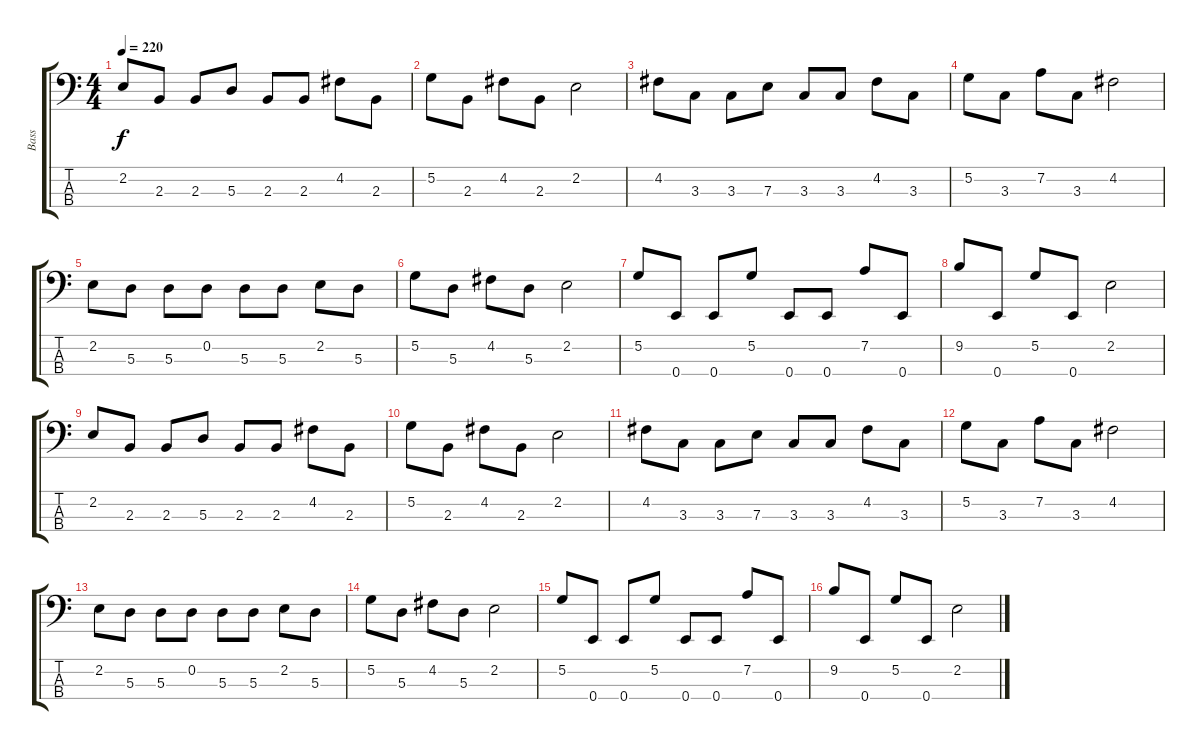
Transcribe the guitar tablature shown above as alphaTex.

\track ("Bass" "Bass") {instrument electricbassfinger}
\staff {score tabs}
\tuning (G2 D2 A1 E1) {hide}
\ts (4 4)
\tempo 220
\clef f4
\ks c
2.2.8{dy f} 2.3.8 2.3.8 5.3.8 2.3.8 2.3.8 4.2.8 2.3.8 |
5.2.8 2.3.8 4.2.8 2.3.8 2.2.2 |
4.2.8 3.3.8 3.3.8 7.3.8 3.3.8 3.3.8 4.2.8 3.3.8 |
5.2.8 3.3.8 7.2.8 3.3.8 4.2.2 |
2.2.8 5.3.8 5.3.8 0.2.8 5.3.8 5.3.8 2.2.8 5.3.8 |
5.2.8 5.3.8 4.2.8 5.3.8 2.2.2 |
5.2.8 0.4.8 0.4.8 5.2.8 0.4.8 0.4.8 7.2.8 0.4.8 |
9.2.8 0.4.8 5.2.8 0.4.8 2.2.2 |
2.2.8 2.3.8 2.3.8 5.3.8 2.3.8 2.3.8 4.2.8 2.3.8 |
5.2.8 2.3.8 4.2.8 2.3.8 2.2.2 |
4.2.8 3.3.8 3.3.8 7.3.8 3.3.8 3.3.8 4.2.8 3.3.8 |
5.2.8 3.3.8 7.2.8 3.3.8 4.2.2 |
2.2.8 5.3.8 5.3.8 0.2.8 5.3.8 5.3.8 2.2.8 5.3.8 |
5.2.8 5.3.8 4.2.8 5.3.8 2.2.2 |
5.2.8 0.4.8 0.4.8 5.2.8 0.4.8 0.4.8 7.2.8 0.4.8 |
9.2.8 0.4.8 5.2.8 0.4.8 2.2.2
